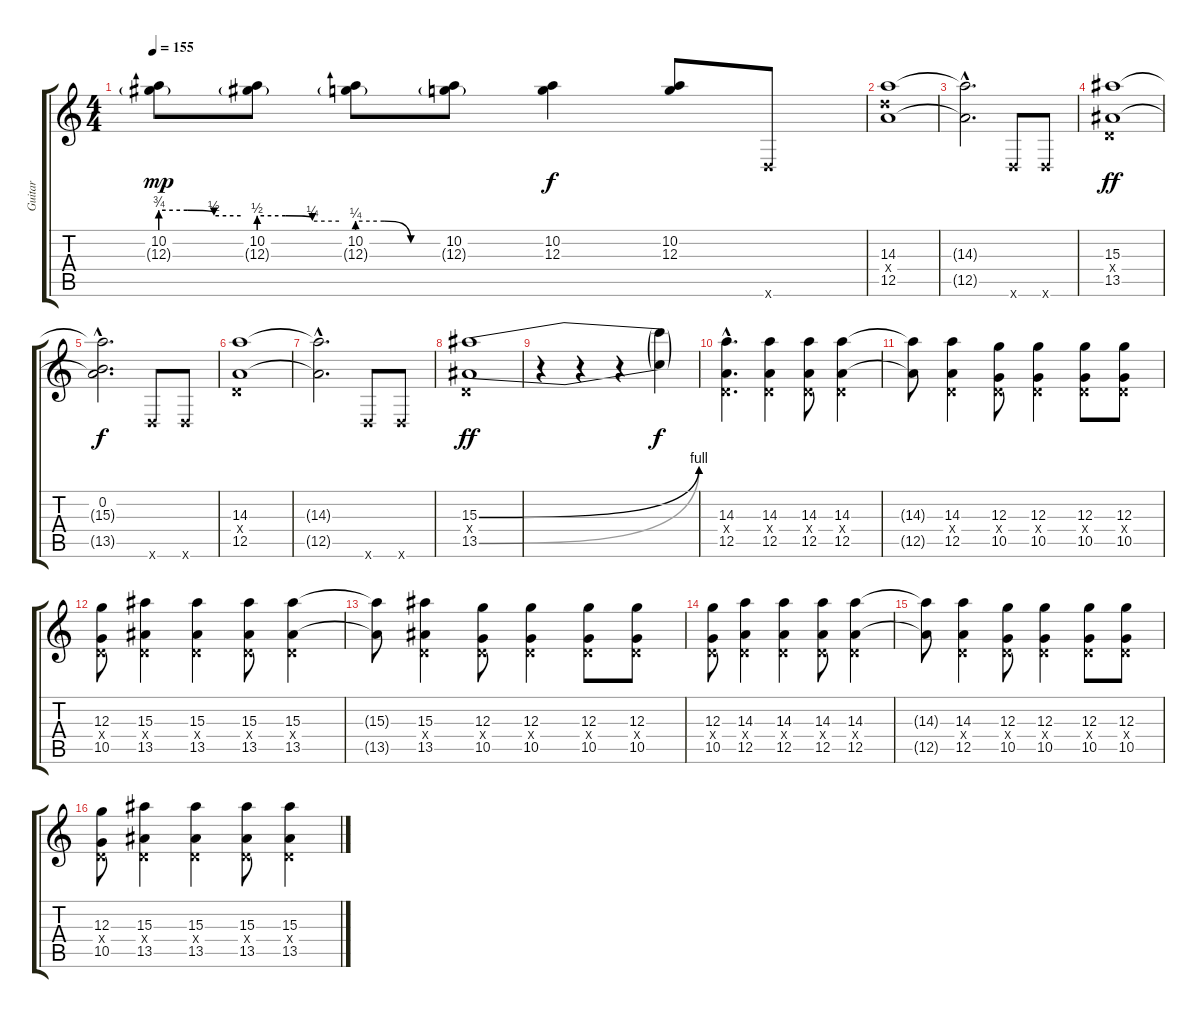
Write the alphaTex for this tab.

\track ("Guitar              " "Guitar    ") {instrument distortionguitar}
\staff {score tabs}
\tuning (E4 B3 G3 D3 A2 D2) {hide}
\ts (4 4)
\tempo 155
\clef g2
\ks c
(10.2 12.3{be (custom 0 3 20 3 40 2 60 2) g}).8{dy mp} (10.2 12.3{be (custom 0 2 20 2 40 1 60 1) g}).8 (10.2 12.3{be (custom 0 1 20 1 40 0 60 0) g}).8 (10.2 12.3{g}).8 (10.2 12.3).4{dy f} (10.2 12.3).8 0.6{x}.8 |
(14.3 12.4{x} 12.5).1 |
(14.3{hac t} 12.5{hac t}).2{d} 0.6{x}.8 0.6{x}.8 |
(15.3 0.4{x} 13.5).1{dy ff} |
(0.2{hac} 15.3{hac t} 13.5{hac t}).2{d dy f} 0.6{x}.8 0.6{x}.8 |
(14.3 0.4{x} 12.5).1 |
(14.3{hac t} 12.5{hac t}).2{d} 0.6{x}.8 0.6{x}.8 |
(15.3{be (bend 0 0 60 4)} 0.4{x} 13.5{be (bend 0 0 60 4)}).1{dy ff} |
r.4 r.4 r.4 (15.3{t} 13.5{t}).4{dy f} |
(14.3{hac} 0.4{hac x} 12.5{hac}).4{d} (14.3 0.4{x} 12.5).4 (14.3 0.4{x} 12.5).8 (14.3 0.4{x} 12.5).4 |
(14.3{t} 12.5{t}).8 (14.3 0.4{x} 12.5).4 (12.3 0.4{x} 10.5).8 (12.3 0.4{x} 10.5).4 (12.3 0.4{x} 10.5).8 (12.3 0.4{x} 10.5).8 |
(12.3 0.4{x} 10.5).8 (15.3 0.4{x} 13.5).4 (15.3 0.4{x} 13.5).4 (15.3 0.4{x} 13.5).8 (15.3 0.4{x} 13.5).4 |
(15.3{t} 13.5{t}).8 (15.3 0.4{x} 13.5).4 (12.3 0.4{x} 10.5).8 (12.3 0.4{x} 10.5).4 (12.3 0.4{x} 10.5).8 (12.3 0.4{x} 10.5).8 |
(12.3 0.4{x} 10.5).8 (14.3 0.4{x} 12.5).4 (14.3 0.4{x} 12.5).4 (14.3 0.4{x} 12.5).8 (14.3 0.4{x} 12.5).4 |
(14.3{t} 12.5{t}).8 (14.3 0.4{x} 12.5).4 (12.3 0.4{x} 10.5).8 (12.3 0.4{x} 10.5).4 (12.3 0.4{x} 10.5).8 (12.3 0.4{x} 10.5).8 |
(12.3 0.4{x} 10.5).8 (15.3 0.4{x} 13.5).4 (15.3 0.4{x} 13.5).4 (15.3 0.4{x} 13.5).8 (15.3 0.4{x} 13.5).4
